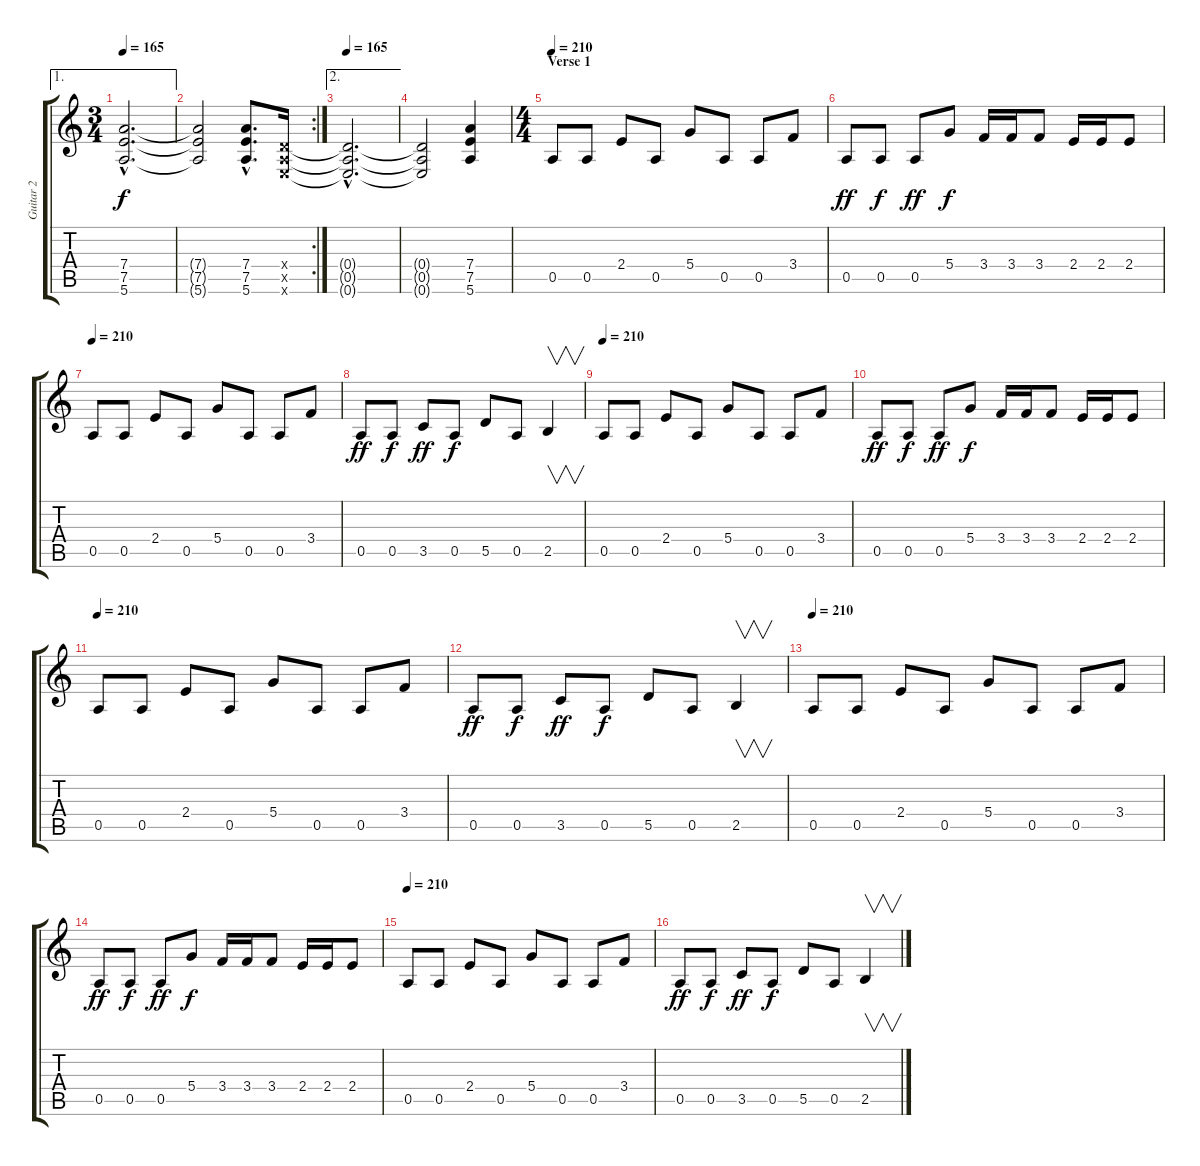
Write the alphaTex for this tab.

\track ("Guitar 2" "Guitar 2") {instrument overdrivenguitar}
\staff {score tabs}
\tuning (E4 B3 G3 D3 A2 E2) {hide}
\ae 1
\ts (3 4)
\tempo 165
\clef g2
\ks c
(7.4{hac t} 7.5{hac t} 5.6{hac t}).2{d dy f} |
\rc 2
(7.4{t} 7.5{t} 5.6{t}).2 (7.4{hac} 7.5{hac} 5.6{hac}).8{d} (0.4{x} 0.5{x} 0.6{x}).16 |
\ae 2
\tempo 165
(0.4{hac t} 0.5{hac t} 0.6{hac t}).2{d} |
(0.4{t} 0.5{t} 0.6{t}).2 (7.4 7.5 5.6).4 |
\ts (4 4)
\section ("" "Verse 1")
\tempo 210
0.5.8 0.5.8 2.4.8 0.5.8 5.4.8 0.5.8 0.5.8 3.4.8 |
0.5.8{dy ff} 0.5.8{dy f} 0.5.8{dy ff} 5.4.8{dy f} 3.4.16 3.4.16 3.4.8 2.4.16 2.4.16 2.4.8 |
\tempo 210
0.5.8 0.5.8 2.4.8 0.5.8 5.4.8 0.5.8 0.5.8 3.4.8 |
0.5.8{dy ff} 0.5.8{dy f} 3.5.8{dy ff} 0.5.8{dy f} 5.5.8 0.5.8 2.5.4{v} |
\tempo 210
0.5.8 0.5.8 2.4.8 0.5.8 5.4.8 0.5.8 0.5.8 3.4.8 |
0.5.8{dy ff} 0.5.8{dy f} 0.5.8{dy ff} 5.4.8{dy f} 3.4.16 3.4.16 3.4.8 2.4.16 2.4.16 2.4.8 |
\tempo 210
0.5.8 0.5.8 2.4.8 0.5.8 5.4.8 0.5.8 0.5.8 3.4.8 |
0.5.8{dy ff} 0.5.8{dy f} 3.5.8{dy ff} 0.5.8{dy f} 5.5.8 0.5.8 2.5.4{v} |
\tempo 210
0.5.8 0.5.8 2.4.8 0.5.8 5.4.8 0.5.8 0.5.8 3.4.8 |
0.5.8{dy ff} 0.5.8{dy f} 0.5.8{dy ff} 5.4.8{dy f} 3.4.16 3.4.16 3.4.8 2.4.16 2.4.16 2.4.8 |
\tempo 210
0.5.8 0.5.8 2.4.8 0.5.8 5.4.8 0.5.8 0.5.8 3.4.8 |
0.5.8{dy ff} 0.5.8{dy f} 3.5.8{dy ff} 0.5.8{dy f} 5.5.8 0.5.8 2.5.4{v}
